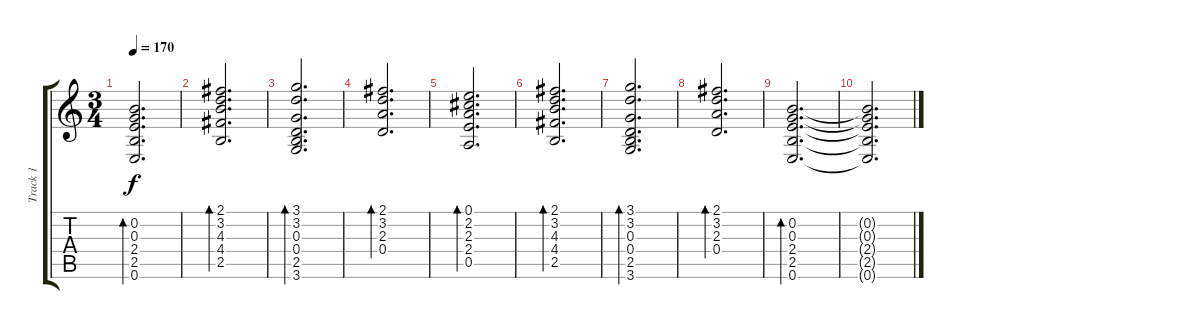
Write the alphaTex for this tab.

\track ("Track 1" "Track 1") {instrument acousticguitarsteel}
\staff {score tabs}
\tuning (E4 B3 G3 D3 A2 E2) {hide}
\ts (3 4)
\tempo 170
\clef g2
\ks c
(0.2 0.3 2.4 2.5 0.6).2{d bd 240 dy f} |
(2.1 3.2 4.3 4.4 2.5).2{d bd 240} |
(3.1 3.2 0.3 0.4 2.5 3.6).2{d bd 240} |
(2.1 3.2 2.3 0.4).2{d bd 240} |
(0.1 2.2 2.3 2.4 0.5).2{d bd 240} |
(2.1 3.2 4.3 4.4 2.5).2{d bd 240} |
(3.1 3.2 0.3 0.4 2.5 3.6).2{d bd 240} |
(2.1 3.2 2.3 0.4).2{d bd 240} |
(0.2 0.3 2.4 2.5 0.6).2{d bd 240} |
(0.2{t} 0.3{t} 2.4{t} 2.5{t} 0.6{t}).2{d}
